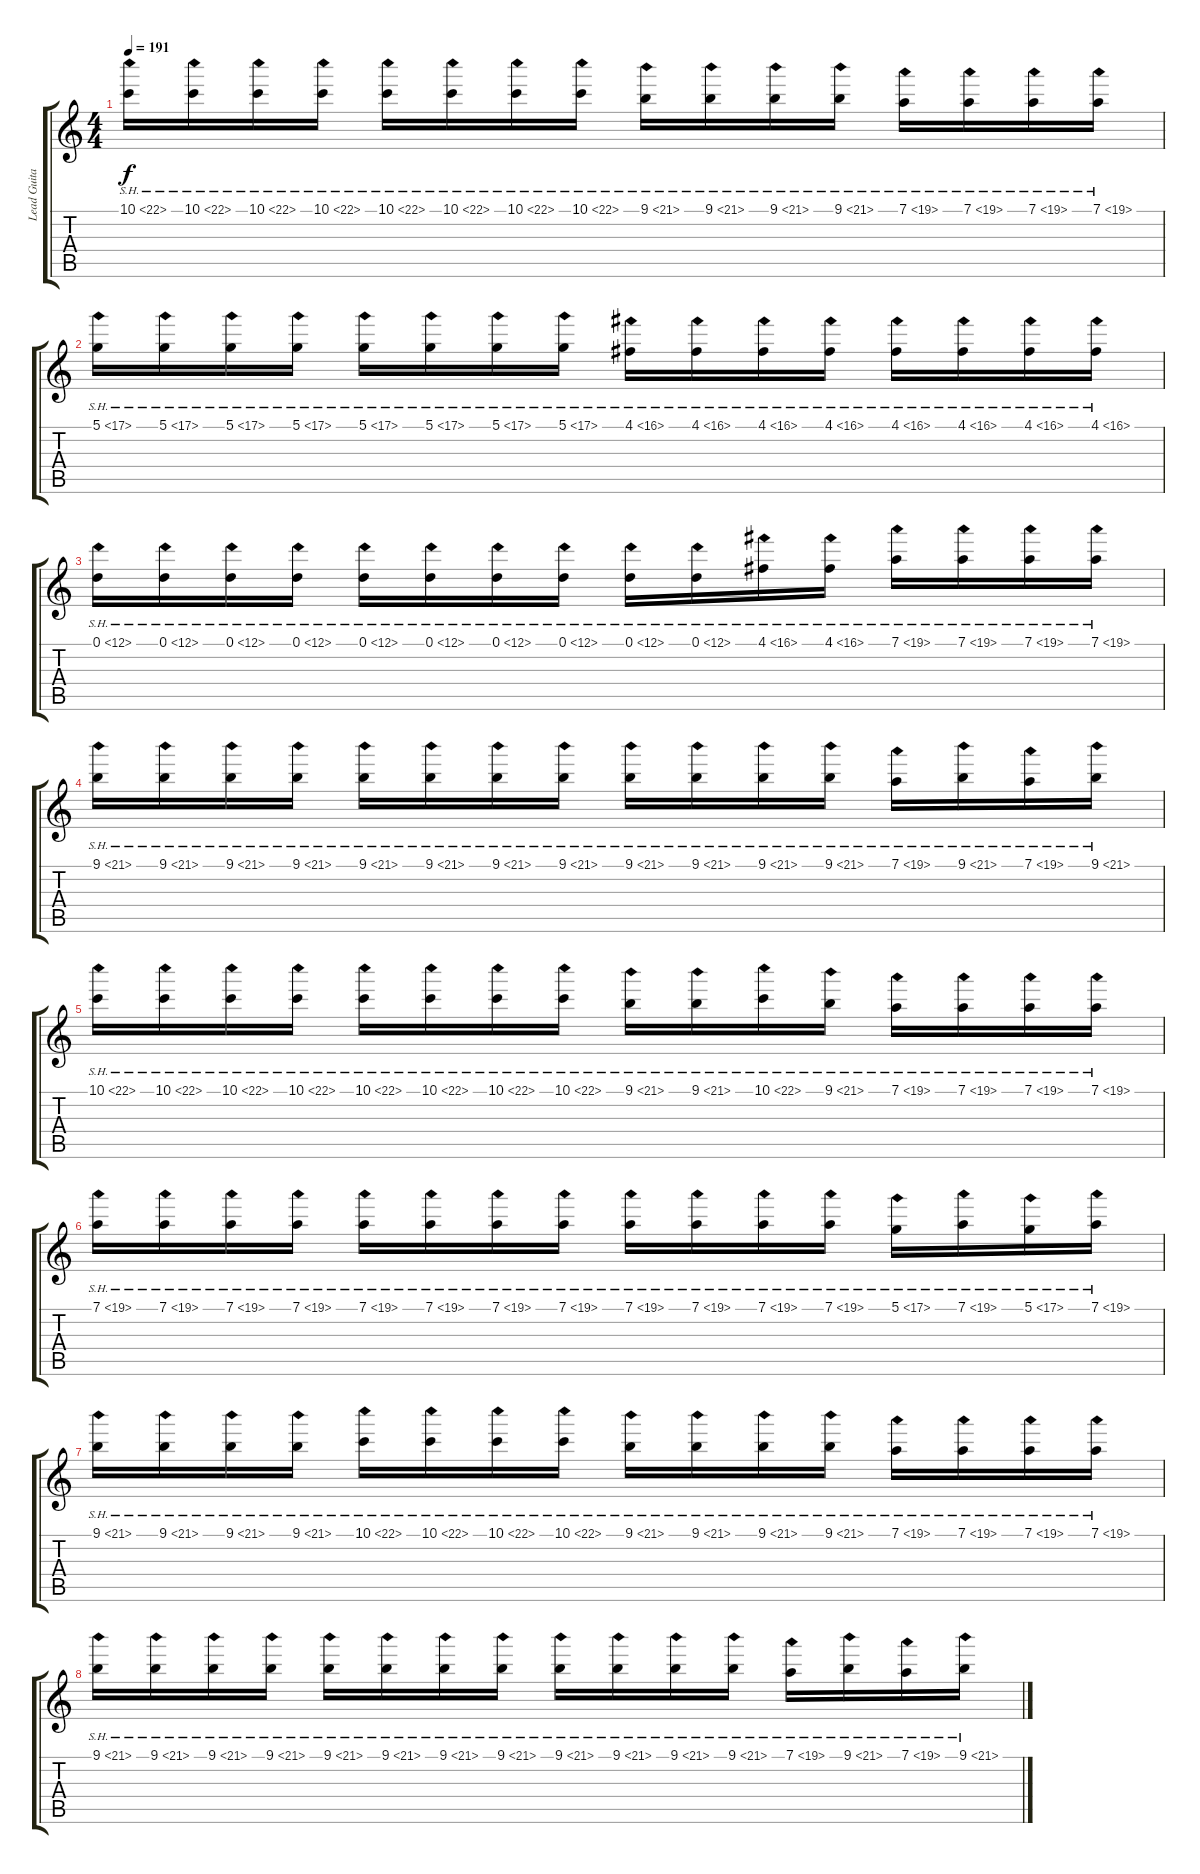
\track ("Lead Guitar" "Lead Guita") {instrument distortionguitar}
\staff {score tabs}
\tuning (D4 A3 F3 C3 G2 D2) {hide}
\ts (4 4)
\tempo 191
\clef g2
\ks c
10.1{sh 12}.16{dy f} 10.1{sh 12}.16 10.1{sh 12}.16 10.1{sh 12}.16 10.1{sh 12}.16 10.1{sh 12}.16 10.1{sh 12}.16 10.1{sh 12}.16 9.1{sh 12}.16 9.1{sh 12}.16 9.1{sh 12}.16 9.1{sh 12}.16 7.1{sh 12}.16 7.1{sh 12}.16 7.1{sh 12}.16 7.1{sh 12}.16 |
5.1{sh 12}.16 5.1{sh 12}.16 5.1{sh 12}.16 5.1{sh 12}.16 5.1{sh 12}.16 5.1{sh 12}.16 5.1{sh 12}.16 5.1{sh 12}.16 4.1{sh 12}.16 4.1{sh 12}.16 4.1{sh 12}.16 4.1{sh 12}.16 4.1{sh 12}.16 4.1{sh 12}.16 4.1{sh 12}.16 4.1{sh 12}.16 |
0.1{sh 12}.16 0.1{sh 12}.16 0.1{sh 12}.16 0.1{sh 12}.16 0.1{sh 12}.16 0.1{sh 12}.16 0.1{sh 12}.16 0.1{sh 12}.16 0.1{sh 12}.16 0.1{sh 12}.16 4.1{sh 12}.16 4.1{sh 12}.16 7.1{sh 12}.16 7.1{sh 12}.16 7.1{sh 12}.16 7.1{sh 12}.16 |
9.1{sh 12}.16 9.1{sh 12}.16 9.1{sh 12}.16 9.1{sh 12}.16 9.1{sh 12}.16 9.1{sh 12}.16 9.1{sh 12}.16 9.1{sh 12}.16 9.1{sh 12}.16 9.1{sh 12}.16 9.1{sh 12}.16 9.1{sh 12}.16 7.1{sh 12}.16 9.1{sh 12}.16 7.1{sh 12}.16 9.1{sh 12}.16 |
10.1{sh 12}.16 10.1{sh 12}.16 10.1{sh 12}.16 10.1{sh 12}.16 10.1{sh 12}.16 10.1{sh 12}.16 10.1{sh 12}.16 10.1{sh 12}.16 9.1{sh 12}.16 9.1{sh 12}.16 10.1{sh 12}.16 9.1{sh 12}.16 7.1{sh 12}.16 7.1{sh 12}.16 7.1{sh 12}.16 7.1{sh 12}.16 |
7.1{sh 12}.16 7.1{sh 12}.16 7.1{sh 12}.16 7.1{sh 12}.16 7.1{sh 12}.16 7.1{sh 12}.16 7.1{sh 12}.16 7.1{sh 12}.16 7.1{sh 12}.16 7.1{sh 12}.16 7.1{sh 12}.16 7.1{sh 12}.16 5.1{sh 12}.16 7.1{sh 12}.16 5.1{sh 12}.16 7.1{sh 12}.16 |
9.1{sh 12}.16 9.1{sh 12}.16 9.1{sh 12}.16 9.1{sh 12}.16 10.1{sh 12}.16 10.1{sh 12}.16 10.1{sh 12}.16 10.1{sh 12}.16 9.1{sh 12}.16 9.1{sh 12}.16 9.1{sh 12}.16 9.1{sh 12}.16 7.1{sh 12}.16 7.1{sh 12}.16 7.1{sh 12}.16 7.1{sh 12}.16 |
9.1{sh 12}.16 9.1{sh 12}.16 9.1{sh 12}.16 9.1{sh 12}.16 9.1{sh 12}.16 9.1{sh 12}.16 9.1{sh 12}.16 9.1{sh 12}.16 9.1{sh 12}.16 9.1{sh 12}.16 9.1{sh 12}.16 9.1{sh 12}.16 7.1{sh 12}.16 9.1{sh 12}.16 7.1{sh 12}.16 9.1{sh 12}.16
